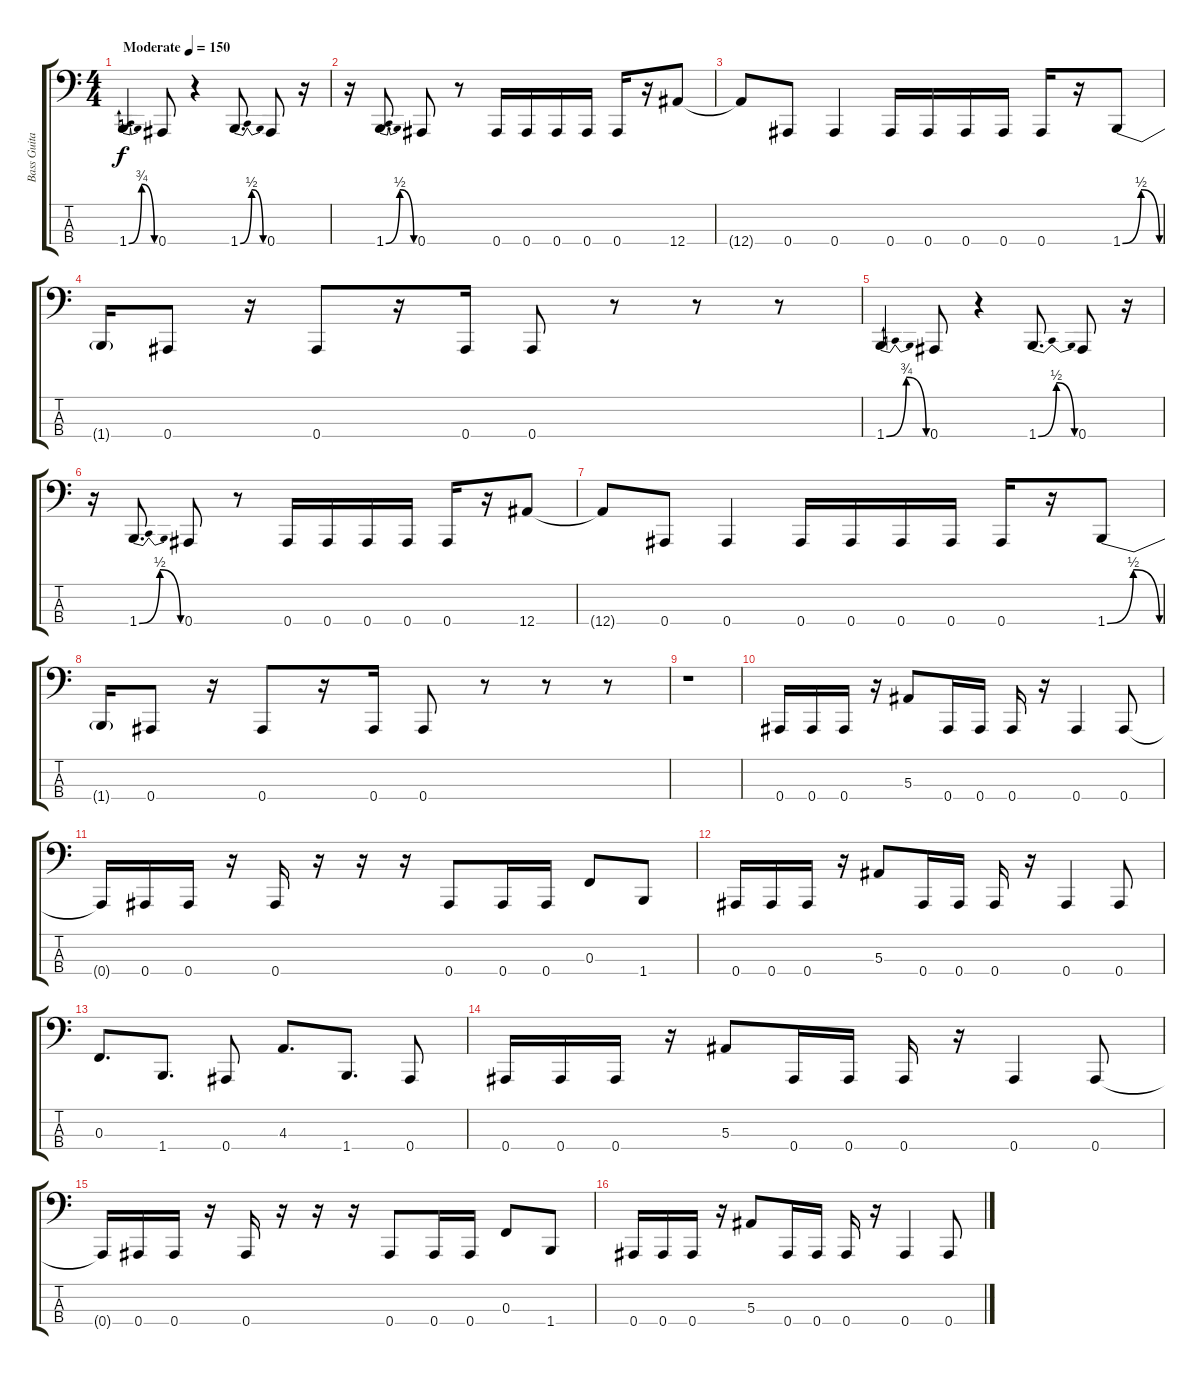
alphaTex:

\track ("Bass Guitar" "Bass Guita") {instrument electricbasspick}
\staff {score tabs}
\tuning (Eb2 Bb1 F1 Bb0) {hide}
\ts (4 4)
\tempo (150 "Moderate")
\clef f4
\ks c
1.4{be (bendrelease 0 0 30 3 30 3 60 0)}.4{dy f instrument electricbasspick} 0.4.8 r.4 1.4{be (bendrelease 0 0 30 2 30 2 60 0)}.8{d} 0.4.8 r.16 |
r.16 1.4{be (bendrelease 0 0 30 2 30 2 60 0)}.8{d} 0.4.8 r.8 0.4.16 0.4.16 0.4.16 0.4.16 0.4.16 r.16 12.4.8 |
12.4{t}.8 0.4.8 0.4.4 0.4.16 0.4.16 0.4.16 0.4.16 0.4.16 r.16 1.4{be (bendrelease 0 0 30 2 30 2 60 0)}.8 |
1.4{t}.16 0.4.8 r.16 0.4.8 r.16 0.4.16 0.4.8 r.8 r.8 r.8 |
1.4{be (bendrelease 0 0 30 3 30 3 60 0)}.4 0.4.8 r.4 1.4{be (bendrelease 0 0 30 2 30 2 60 0)}.8{d} 0.4.8 r.16 |
r.16 1.4{be (bendrelease 0 0 30 2 30 2 60 0)}.8{d} 0.4.8 r.8 0.4.16 0.4.16 0.4.16 0.4.16 0.4.16 r.16 12.4.8 |
12.4{t}.8 0.4.8 0.4.4 0.4.16 0.4.16 0.4.16 0.4.16 0.4.16 r.16 1.4{be (bendrelease 0 0 30 2 30 2 60 0)}.8 |
1.4{t}.16 0.4.8 r.16 0.4.8 r.16 0.4.16 0.4.8 r.8 r.8 r.8 |
r.1 |
0.4.16 0.4.16 0.4.16 r.16 5.3.8 0.4.16 0.4.16 0.4.16 r.16 0.4.4 0.4.8 |
0.4{t}.16 0.4.16 0.4.16 r.16 0.4.16 r.16 r.16 r.16 0.4.8 0.4.16 0.4.16 0.3.8 1.4.8 |
0.4.16 0.4.16 0.4.16 r.16 5.3.8 0.4.16 0.4.16 0.4.16 r.16 0.4.4 0.4.8 |
0.3.8{d} 1.4.8{d} 0.4.8 4.3.8{d} 1.4.8{d} 0.4.8 |
0.4.16 0.4.16 0.4.16 r.16 5.3.8 0.4.16 0.4.16 0.4.16 r.16 0.4.4 0.4.8 |
0.4{t}.16 0.4.16 0.4.16 r.16 0.4.16 r.16 r.16 r.16 0.4.8 0.4.16 0.4.16 0.3.8 1.4.8 |
0.4.16 0.4.16 0.4.16 r.16 5.3.8 0.4.16 0.4.16 0.4.16 r.16 0.4.4 0.4.8
